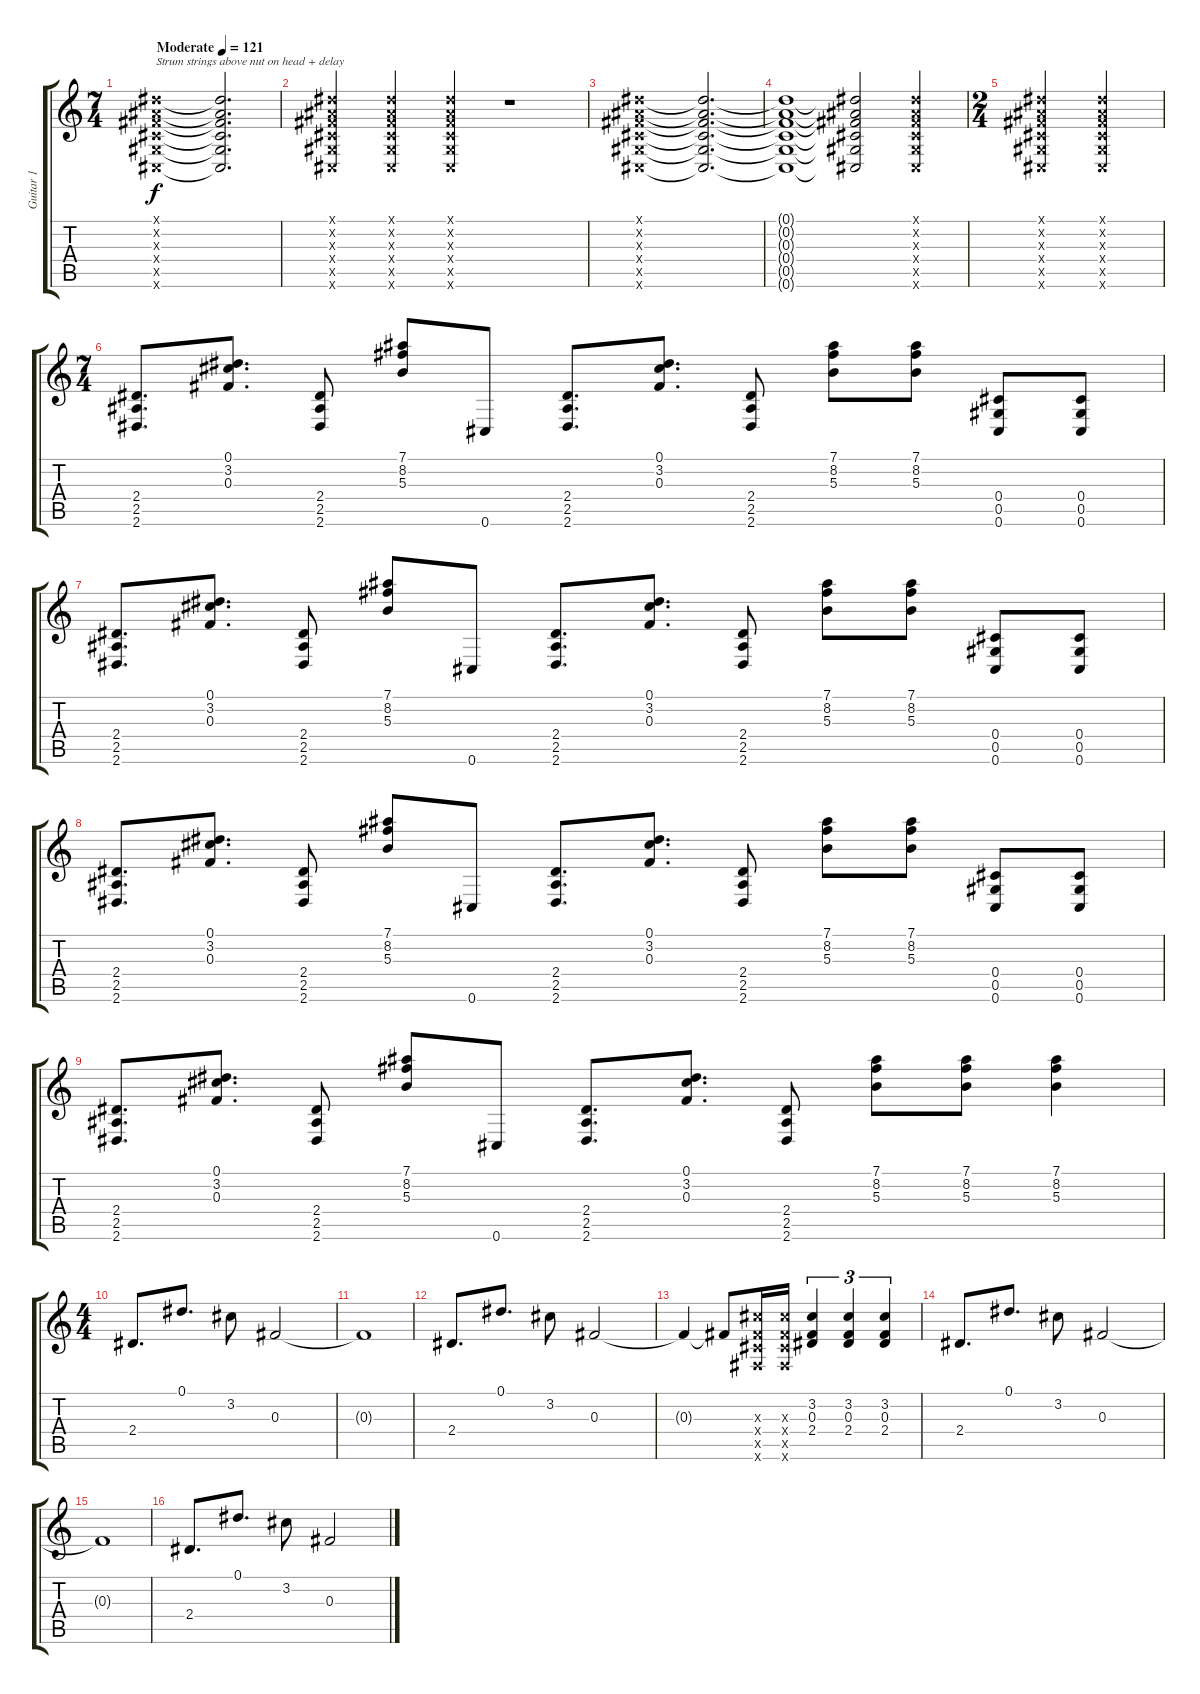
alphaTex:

\track ("Guitar 1" "Guitar 1") {instrument distortionguitar}
\staff {score tabs}
\tuning (Eb4 Bb3 Gb3 Db3 Ab2 Db2) {hide}
\ts (7 4)
\tempo (121 "Moderate")
\clef g2
\ks c
(0.1{x} 0.2{x} 0.3{x} 0.4{x} 0.5{x} 0.6{x}).1{txt "Strum strings above nut on head + delay" dy f instrument distortionguitar} (0.1{t} 0.2{t} 0.3{t} 0.4{t} 0.5{t} 0.6{t}).2{d} |
(0.1{x} 0.2{x} 0.3{x} 0.4{x} 0.5{x} 0.6{x}).4 (0.1{x} 0.2{x} 0.3{x} 0.4{x} 0.5{x} 0.6{x}).4 (0.1{x} 0.2{x} 0.3{x} 0.4{x} 0.5{x} 0.6{x}).4 r.1 |
(0.1{x} 0.2{x} 0.3{x} 0.4{x} 0.5{x} 0.6{x}).1 (0.1{t} 0.2{t} 0.3{t} 0.4{t} 0.5{t} 0.6{t}).2{d} |
(0.1{t} 0.2{t} 0.3{t} 0.4{t} 0.5{t} 0.6{t}).1 (0.1{t} 0.2{t} 0.3{t} 0.4{t} 0.5{t} 0.6{t}).2 (0.1{x} 0.2{x} 0.3{x} 0.4{x} 0.5{x} 0.6{x}).4 |
\ts (2 4)
(0.1{x} 0.2{x} 0.3{x} 0.4{x} 0.5{x} 0.6{x}).4 (0.1{x} 0.2{x} 0.3{x} 0.4{x} 0.5{x} 0.6{x}).4 |
\ts (7 4)
(2.4 2.5 2.6).8{d} (0.1 3.2 0.3).8{d} (2.4 2.5 2.6).8 (7.1 8.2 5.3).8 0.6.8 (2.4 2.5 2.6).8{d} (0.1 3.2 0.3).8{d} (2.4 2.5 2.6).8 (7.1 8.2 5.3).8 (7.1 8.2 5.3).8 (0.4 0.5 0.6).8 (0.4 0.5 0.6).8 |
(2.4 2.5 2.6).8{d} (0.1 3.2 0.3).8{d} (2.4 2.5 2.6).8 (7.1 8.2 5.3).8 0.6.8 (2.4 2.5 2.6).8{d} (0.1 3.2 0.3).8{d} (2.4 2.5 2.6).8 (7.1 8.2 5.3).8 (7.1 8.2 5.3).8 (0.4 0.5 0.6).8 (0.4 0.5 0.6).8 |
(2.4 2.5 2.6).8{d} (0.1 3.2 0.3).8{d} (2.4 2.5 2.6).8 (7.1 8.2 5.3).8 0.6.8 (2.4 2.5 2.6).8{d} (0.1 3.2 0.3).8{d} (2.4 2.5 2.6).8 (7.1 8.2 5.3).8 (7.1 8.2 5.3).8 (0.4 0.5 0.6).8 (0.4 0.5 0.6).8 |
(2.4 2.5 2.6).8{d} (0.1 3.2 0.3).8{d} (2.4 2.5 2.6).8 (7.1 8.2 5.3).8 0.6.8 (2.4 2.5 2.6).8{d} (0.1 3.2 0.3).8{d} (2.4 2.5 2.6).8 (7.1 8.2 5.3).8 (7.1 8.2 5.3).8 (7.1 8.2 5.3).4 |
\ts (4 4)
2.4.8{d} 0.1.8{d} 3.2.8 0.3.2 |
0.3{t}.1 |
2.4.8{d} 0.1.8{d} 3.2.8 0.3.2 |
0.3{t}.4 0.3{t}.8 (7.3{x} 5.4{x} 5.5{x} 5.6{x}).16 (7.3{x} 5.4{x} 5.5{x} 5.6{x}).16 (3.2 0.3 2.4).4{tu (3 2)} (3.2 0.3 2.4).4{tu (3 2)} (3.2 0.3 2.4).4{tu (3 2)} |
2.4.8{d} 0.1.8{d} 3.2.8 0.3.2 |
0.3{t}.1 |
2.4.8{d} 0.1.8{d} 3.2.8 0.3.2
